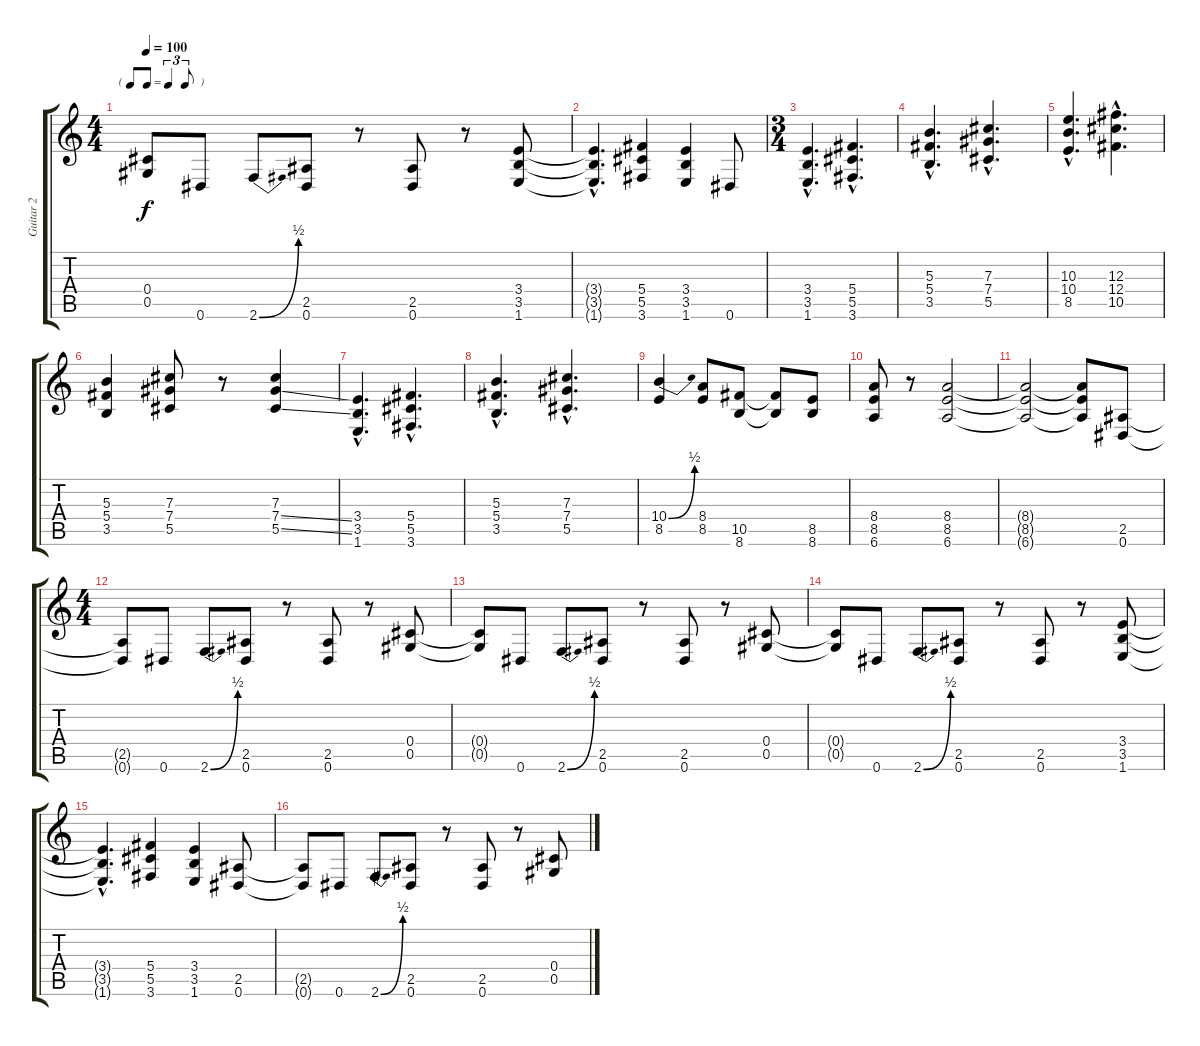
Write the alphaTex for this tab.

\track ("Guitar 2" "Guitar 2") {instrument distortionguitar}
\staff {score tabs}
\tuning (Eb4 Bb3 Gb3 Db3 Ab2 Eb2) {hide}
\ts (4 4)
\tf triplet8th
\tempo 100
\clef g2
\ks c
(0.4{t} 0.5{t}).8{dy f} 0.6.8 2.6{be (bend 0 0 60 2)}.8 (2.5 0.6).8 r.8 (2.5 0.6).8 r.8 (3.4 3.5 1.6).8 |
(3.4{hac t} 3.5{hac t} 1.6{hac t}).4{d} (5.4 5.5 3.6).4 (3.4 3.5 1.6).4 0.6.8 |
\ts (3 4)
(3.4{hac} 3.5{hac} 1.6{hac}).4{d} (5.4{hac} 5.5{hac} 3.6{hac}).4{d} |
(5.3{hac} 5.4{hac} 3.5{hac}).4{d} (7.3{hac} 7.4{hac} 5.5{hac}).4{d} |
(10.3{hac} 10.4{hac} 8.5{hac}).4{d} (12.3{hac} 12.4{hac} 10.5{hac}).4{d} |
(5.3 5.4 3.5).4 (7.3 7.4 5.5).8 r.8 (7.3 7.4{ss} 5.5{ss}).4 |
(3.4{hac} 3.5{hac} 1.6{hac}).4{d} (5.4{hac} 5.5{hac} 3.6{hac}).4{d} |
(5.3{hac} 5.4{hac} 3.5{hac}).4{d} (7.3{hac} 7.4{hac} 5.5{hac}).4{d} |
(10.4{be (bend 0 0 60 2)} 8.5).4 (8.4 8.5).8 (10.5 8.6).8 (10.5{t} 8.6{t}).8 (8.5 8.6).8 |
(8.4 8.5 6.6).8 r.8 (8.4 8.5 6.6).2 |
(8.4{t} 8.5{t} 6.6{t}).2 (8.4{t} 8.5{t} 6.6{t}).8 (2.5 0.6).8 |
\ts (4 4)
(2.5{t} 0.6{t}).8 0.6.8 2.6{be (bend 0 0 60 2)}.8 (2.5 0.6).8 r.8 (2.5 0.6).8 r.8 (0.4 0.5).8 |
(0.4{t} 0.5{t}).8 0.6.8 2.6{be (bend 0 0 60 2)}.8 (2.5 0.6).8 r.8 (2.5 0.6).8 r.8 (0.4 0.5).8 |
(0.4{t} 0.5{t}).8 0.6.8 2.6{be (bend 0 0 60 2)}.8 (2.5 0.6).8 r.8 (2.5 0.6).8 r.8 (3.4 3.5 1.6).8 |
(3.4{hac t} 3.5{hac t} 1.6{hac t}).4{d} (5.4 5.5 3.6).4 (3.4 3.5 1.6).4 (2.5 0.6).8 |
(2.5{t} 0.6{t}).8 0.6.8 2.6{be (bend 0 0 60 2)}.8 (2.5 0.6).8 r.8 (2.5 0.6).8 r.8 (0.4 0.5).8
